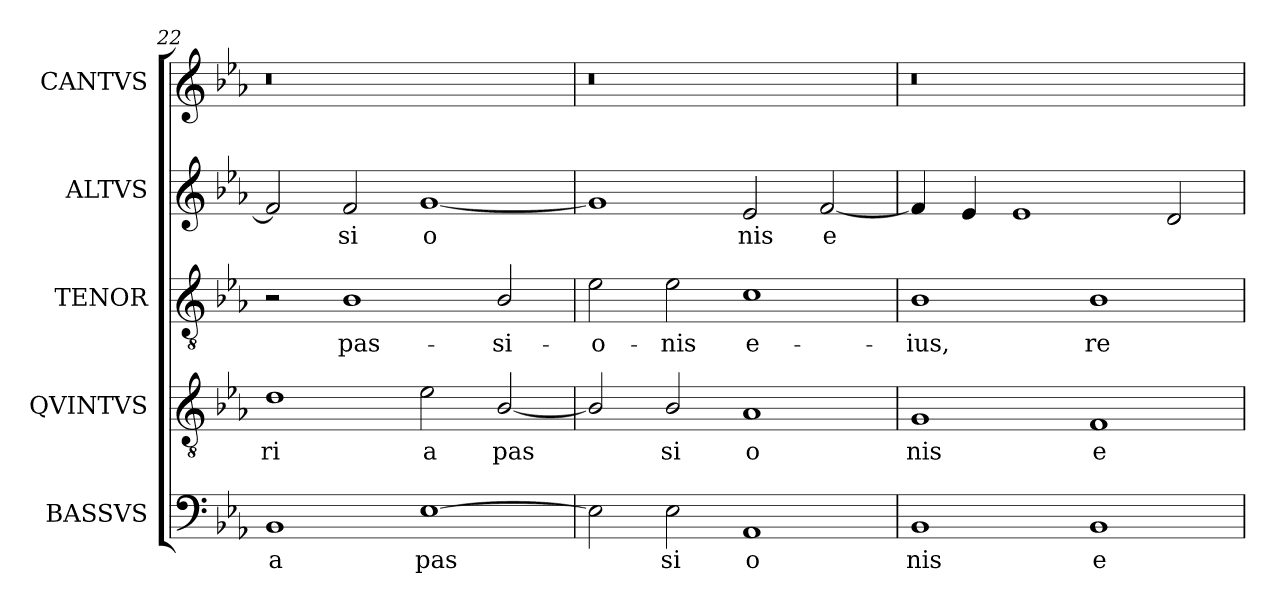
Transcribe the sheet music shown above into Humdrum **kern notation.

**kern	**text	**kern	**text	**kern	**text	**kern	**text	**kern
*part5	*part5	*part4	*part4	*part3	*part3	*part2	*part2	*part1
*staff5	*staff5	*staff4	*staff4	*staff3	*staff3	*staff2	*staff2	*staff1
*I"BASSVS	*	*I"QVINTVS	*	*I"TENOR	*	*I"ALTVS	*	*I"CANTVS
*clefF4	*	*clefGv2	*	*clefGv2	*	*clefG2	*	*clefG2
*k[b-e-a-]	*	*k[b-e-a-]	*	*k[b-e-a-]	*	*k[b-e-a-]	*	*k[b-e-a-]
*E-:	*	*E-:	*	*E-:	*	*E-:	*	*E-:
=22	=22	=22	=22	=22	=22	=22	=22	=22
!	!LO:LY:b:cj	!	!LO:LY:b:cj	!	!	!	!LO:LY:b:cj	!
1BB-	a	1d	ri	2r	.	2f/]	.	0r
!	!	!	!	!	!LO:LY:b:cj	!	!LO:LY:b:cj	!
.	.	.	.	1B-	pas-	2f/	si	.
!	!LO:LY:b:cj	!	!LO:LY:b:cj	!	!	!	!LO:LY:b:cj	!
[>1E-	pas	2e-\	a	.	.	[<1g	o	.
!	!	!	!LO:LY:b:cj	!	!LO:LY:b:cj	!	!	!
.	.	[<2B-/	pas	2B-/	-si-	.	.	.
=23	=23	=23	=23	=23	=23	=23	=23	=23
!	!LO:LY:b:cj	!	!LO:LY:b:cj	!	!LO:LY:b:cj	!	!LO:LY:b:cj	!
2E-\]	.	2B-/]	.	2e-\	-o-	1g]	.	0r
!	!LO:LY:b:cj	!	!LO:LY:b:cj	!	!LO:LY:b:cj	!	!	!
2E-\	si	2B-/	si	2e-\	-nis	.	.	.
!	!LO:LY:b:cj	!	!LO:LY:b:cj	!	!LO:LY:b:cj	!	!LO:LY:b:cj	!
1AA-	o	1A-	o	1c	e-	2e-/	nis	.
!	!	!	!	!	!	!	!LO:LY:b:cj	!
.	.	.	.	.	.	[<2f/	e	.
=24	=24	=24	=24	=24	=24	=24	=24	=24
!	!LO:LY:b:cj	!	!LO:LY:b:cj	!	!LO:LY:b:cj	!	!LO:LY:b:cj	!
1BB-	nis	1G	nis	1B-	-ius,	4f/]	.	0r
!	!	!	!	!	!	!	!LO:LY:b:cj	!
.	.	.	.	.	.	4e-/	.	.
!	!	!	!	!	!	!	!LO:LY:b:cj	!
.	.	.	.	.	.	1e-	.	.
!	!LO:LY:b:cj	!	!LO:LY:b:cj	!	!LO:LY:b:cj	!	!	!
1BB-	e	1F	e	1B-	re-	.	.	.
!	!	!	!	!	!	!	!LO:LY:b:cj	!
.	.	.	.	.	.	2d/	.	.
=	=	=	=	=	=	=	=	=
*-	*-	*-	*-	*-	*-	*-	*-	*-
